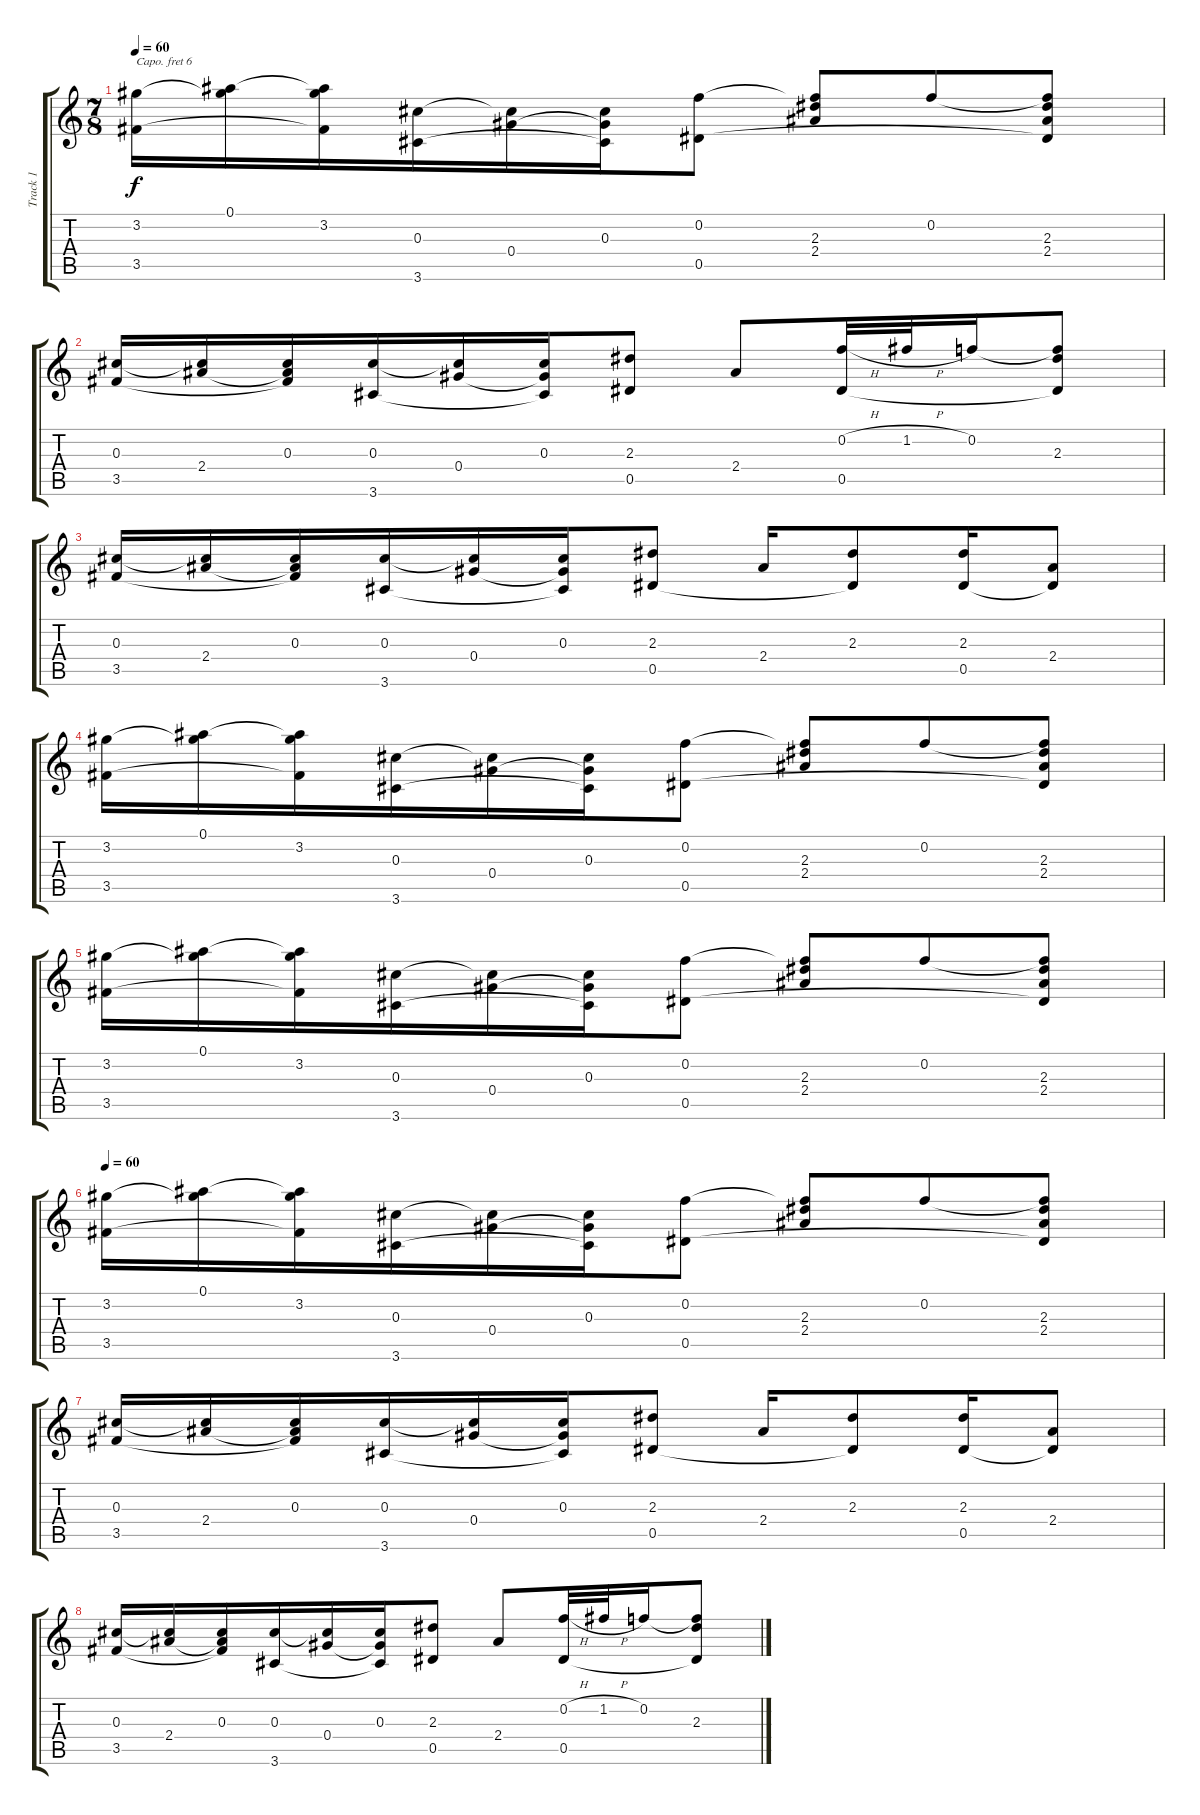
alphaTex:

\track ("Track 1" "Track 1") {instrument acousticguitarnylon}
\staff {score tabs}
\capo 6
\tuning (E4 B3 G3 D3 A2 E2) {hide}
\ts (7 8)
\tempo 60
\clef g2
\ks c
(3.2 3.5).16{dy f} (0.1 3.2{t}).16 (0.1{t} 3.2 3.5{t}).16 (0.3 3.6).16 (0.3{t} 0.4).16 (0.3 0.4{t} 3.6{t}).16 (0.2 0.5).8 (0.2{t} 2.3 2.4).8 0.2.8 (0.2{t} 2.3 2.4 0.5{t}).8 |
(0.3 3.5).16{volume 8} (0.3{t} 2.4).16 (0.3 2.4{t} 3.5{t}).16 (0.3 3.6).16 (0.3{t} 0.4).16 (0.3 0.4{t} 3.6{t}).16 (2.3 0.5).8 2.4.8 (0.2{h} 0.5).32 1.2{h}.32 0.2.16 (0.2{t} 2.3 0.5{t}).8 |
(0.3 3.5).16 (0.3{t} 2.4).16 (0.3 2.4{t} 3.5{t}).16 (0.3 3.6).16 (0.3{t} 0.4).16 (0.3 0.4{t} 3.6{t}).16 (2.3 0.5).8 2.4.16 (2.3 0.5{t}).8 (2.3 0.5).16 (2.4 0.5{t}).8 |
(3.2 3.5).16 (0.1 3.2{t}).16 (0.1{t} 3.2 3.5{t}).16 (0.3 3.6).16 (0.3{t} 0.4).16 (0.3 0.4{t} 3.6{t}).16 (0.2 0.5).8 (0.2{t} 2.3 2.4).8 0.2.8 (0.2{t} 2.3 2.4 0.5{t}).8 |
(3.2 3.5).16 (0.1 3.2{t}).16 (0.1{t} 3.2 3.5{t}).16 (0.3 3.6).16 (0.3{t} 0.4).16 (0.3 0.4{t} 3.6{t}).16 (0.2 0.5).8 (0.2{t} 2.3 2.4).8 0.2.8 (0.2{t} 2.3 2.4 0.5{t}).8 |
\tempo 60
(3.2 3.5).16 (0.1 3.2{t}).16 (0.1{t} 3.2 3.5{t}).16 (0.3 3.6).16 (0.3{t} 0.4).16 (0.3 0.4{t} 3.6{t}).16 (0.2 0.5).8 (0.2{t} 2.3 2.4).8 0.2.8 (0.2{t} 2.3 2.4 0.5{t}).8 |
(0.3 3.5).16{volume 0} (0.3{t} 2.4).16 (0.3 2.4{t} 3.5{t}).16 (0.3 3.6).16 (0.3{t} 0.4).16 (0.3 0.4{t} 3.6{t}).16 (2.3 0.5).8 2.4.16 (2.3 0.5{t}).8 (2.3 0.5).16 (2.4 0.5{t}).8 |
(0.3 3.5).16 (0.3{t} 2.4).16 (0.3 2.4{t} 3.5{t}).16 (0.3 3.6).16 (0.3{t} 0.4).16 (0.3 0.4{t} 3.6{t}).16 (2.3 0.5).8 2.4.8 (0.2{h} 0.5).32 1.2{h}.32 0.2.16 (0.2{t} 2.3 0.5{t}).8
